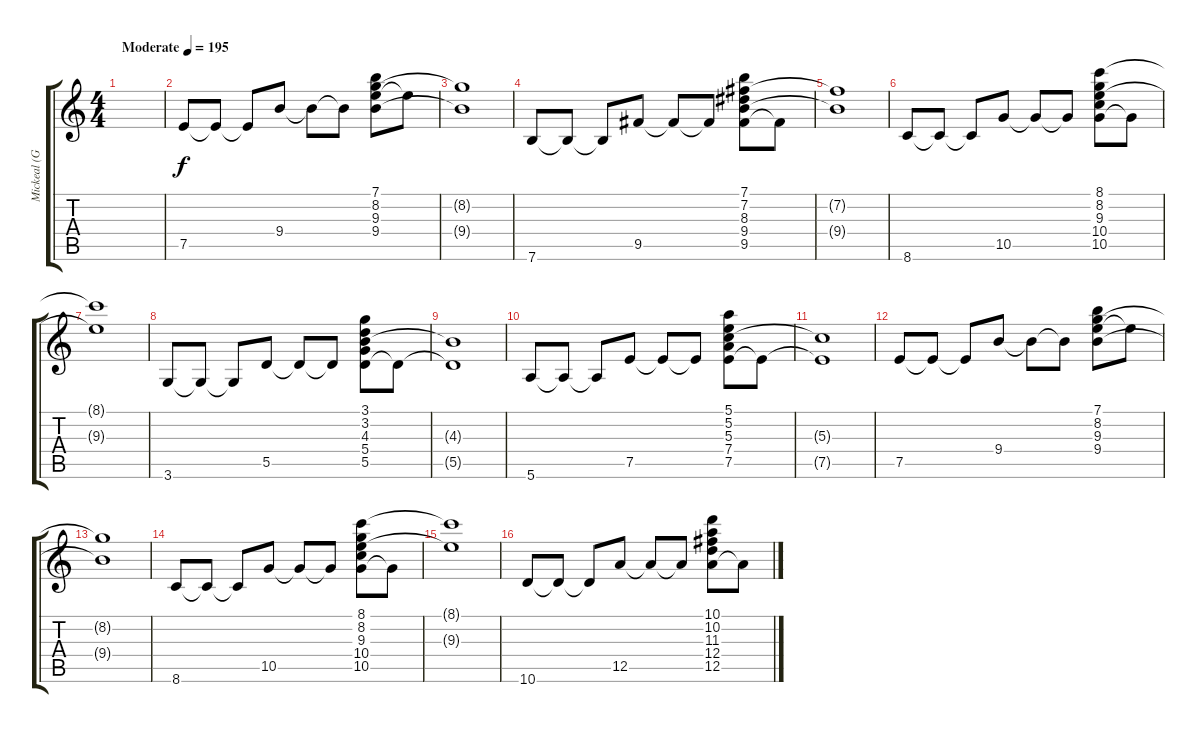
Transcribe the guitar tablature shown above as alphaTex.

\track ("Mickeal (Guitare_01)" "Mickeal (G") {instrument acousticguitarnylon}
\staff {score tabs}
\tuning (E4 B3 G3 D3 A2 E2) {hide}
\ts (4 4)
\tempo (195 "Moderate")
\clef g2
\ks c
|
7.5.8 7.5{t}.8 7.5{t}.8 9.4.8 9.4{t}.8 9.4{t}.8 (7.1 8.2 9.3 9.4).8 9.3{t}.8 |
(8.2{t} 9.4{t}).1 |
7.6.8 7.6{t}.8 7.6{t}.8 9.5.8 9.5{t}.8 9.5{t}.8 (7.1 7.2 8.3 9.4 9.5).8 9.5{t}.8 |
(7.2{t} 9.4{t}).1 |
8.6.8 8.6{t}.8 8.6{t}.8 10.5.8 10.5{t}.8 10.5{t}.8 (8.1 8.2 9.3 10.4 10.5).8 10.5{t}.8 |
(8.1{t} 9.3{t}).1 |
3.6.8 3.6{t}.8 3.6{t}.8 5.5.8 5.5{t}.8 5.5{t}.8 (3.1 3.2 4.3 5.4 5.5).8 5.5{t}.8 |
(4.3{t} 5.5{t}).1 |
5.6.8 5.6{t}.8 5.6{t}.8 7.5.8 7.5{t}.8 7.5{t}.8 (5.1 5.2 5.3 7.4 7.5).8 7.5{t}.8 |
(5.3{t} 7.5{t}).1 |
7.5.8 7.5{t}.8 7.5{t}.8 9.4.8 9.4{t}.8 9.4{t}.8 (7.1 8.2 9.3 9.4).8 9.3{t}.8 |
(8.2{t} 9.4{t}).1 |
8.6.8 8.6{t}.8 8.6{t}.8 10.5.8 10.5{t}.8 10.5{t}.8 (8.1 8.2 9.3 10.4 10.5).8 10.5{t}.8 |
(8.1{t} 9.3{t}).1 |
10.6.8 10.6{t}.8 10.6{t}.8 12.5.8 12.5{t}.8 12.5{t}.8 (10.1 10.2 11.3 12.4 12.5).8 12.5{t}.8
